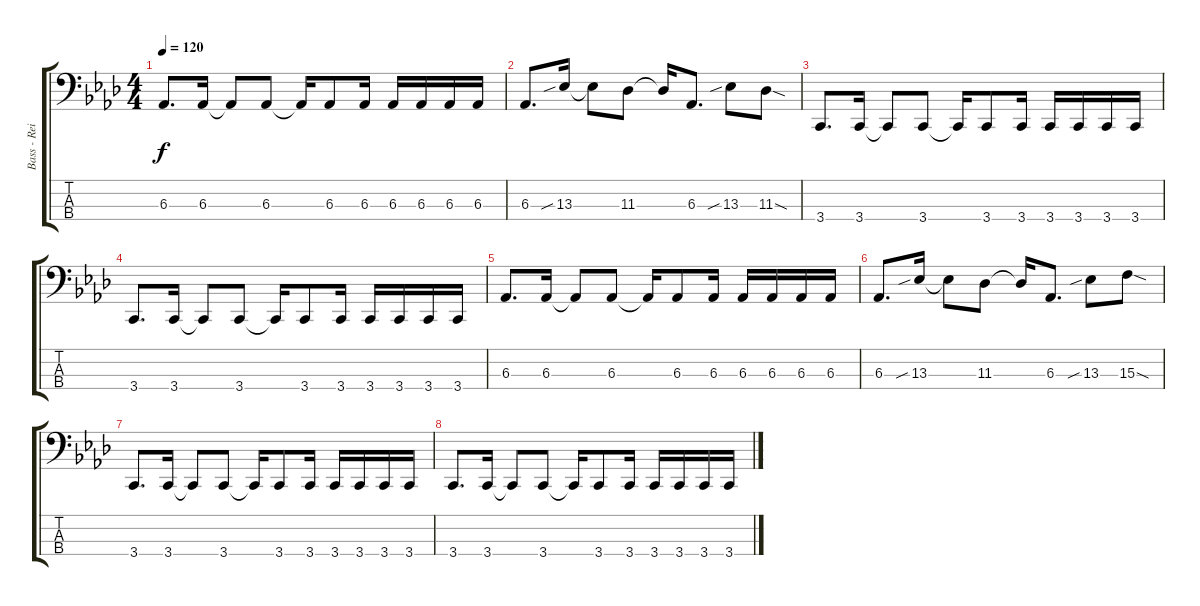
\track ("Bass - Reita" "Bass - Rei") {instrument electricbasspick}
\staff {score tabs}
\tuning (C2 G1 D1 A0) {hide}
\ts (4 4)
\tempo 120
\clef f4
\ks ab
6.3.8{d dy f} 6.3.16 6.3{t}.8 6.3.8 6.3{t}.16 6.3.8 6.3.16 6.3.16 6.3.16 6.3.16 6.3.16 |
6.3.8{d} 13.3{sib}.16 13.3{t}.8 11.3.8 11.3{t}.16 6.3.8{d} 13.3{sib}.8 11.3{sod}.8 |
3.4.8{d} 3.4.16 3.4{t}.8 3.4.8 3.4{t}.16 3.4.8 3.4.16 3.4.16 3.4.16 3.4.16 3.4.16 |
3.4.8{d} 3.4.16 3.4{t}.8 3.4.8 3.4{t}.16 3.4.8 3.4.16 3.4.16 3.4.16 3.4.16 3.4.16 |
6.3.8{d} 6.3.16 6.3{t}.8 6.3.8 6.3{t}.16 6.3.8 6.3.16 6.3.16 6.3.16 6.3.16 6.3.16 |
6.3.8{d} 13.3{sib}.16 13.3{t}.8 11.3.8 11.3{t}.16 6.3.8{d} 13.3{sib}.8 15.3{sod}.8 |
3.4.8{d} 3.4.16 3.4{t}.8 3.4.8 3.4{t}.16 3.4.8 3.4.16 3.4.16 3.4.16 3.4.16 3.4.16 |
3.4.8{d} 3.4.16 3.4{t}.8 3.4.8 3.4{t}.16 3.4.8 3.4.16 3.4.16 3.4.16 3.4.16 3.4.16
